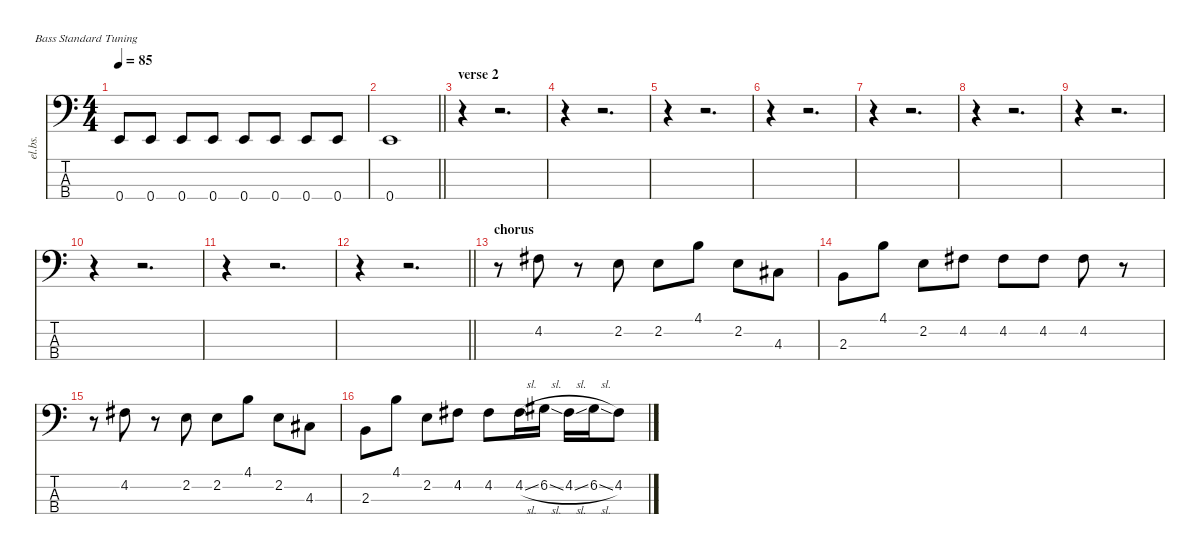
\defaultSystemsLayout 4
\hideDynamics
\bracketExtendMode nobrackets
\otherSystemsTrackNameOrientation horizontal
\track ("Flea" "el.bs.") {instrument electricbassfinger}
\staff {score tabs}
\tuning (G2 D2 A1 E1)
\ts (4 4)
\tempo 85
\clef f4
\ks c
0.4.8{dy f} 0.4.8 0.4.8 0.4.8 0.4.8 0.4.8 0.4.8 0.4.8 |
\barLineRight lightlight
0.4.1 |
\section ("" "verse 2")
r.4 r.2{d} |
r.4 r.2{d} |
r.4 r.2{d} |
r.4 r.2{d} |
r.4 r.2{d} |
r.4 r.2{d} |
r.4 r.2{d} |
r.4 r.2{d} |
r.4 r.2{d} |
\barLineRight lightlight
r.4 r.2{d} |
\section ("" "chorus")
r.8 4.2{acc #}.8 r.8 2.2.8 2.2.8 4.1.8 2.2.8 4.3{acc #}.8 |
2.3.8 4.1.8 2.2.8 4.2{acc #}.8 4.2{acc #}.8 4.2{acc #}.8 4.2{acc #}.8 r.8 |
r.8 4.2{acc #}.8 r.8 2.2.8 2.2.8 4.1.8 2.2.8 4.3{acc #}.8 |
2.3.8 4.1.8 2.2.8 4.2{acc #}.8 4.2{acc #}.8 4.2{sl acc #}.16 6.2{sl acc #}.16 4.2{sl acc #}.16 6.2{sl acc #}.16 4.2{acc #}.8
